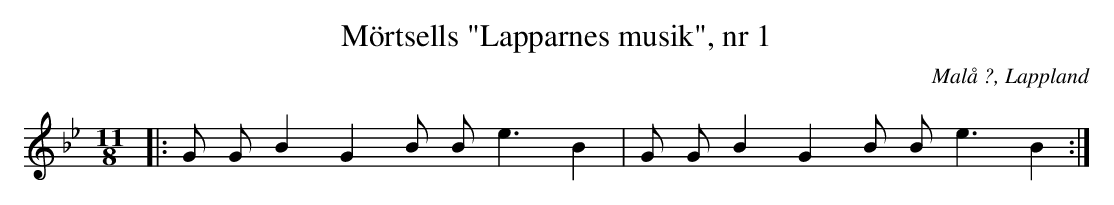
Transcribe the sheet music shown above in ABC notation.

X:1
T: Mörtsells "Lapparnes musik", nr 1
O: Malå ?, Lappland
M: 11/8
L: 1/8
K: Gm
|: G G B2 G2 B B e3 B2 |  G G B2 G2 B B e3 B2 :|
